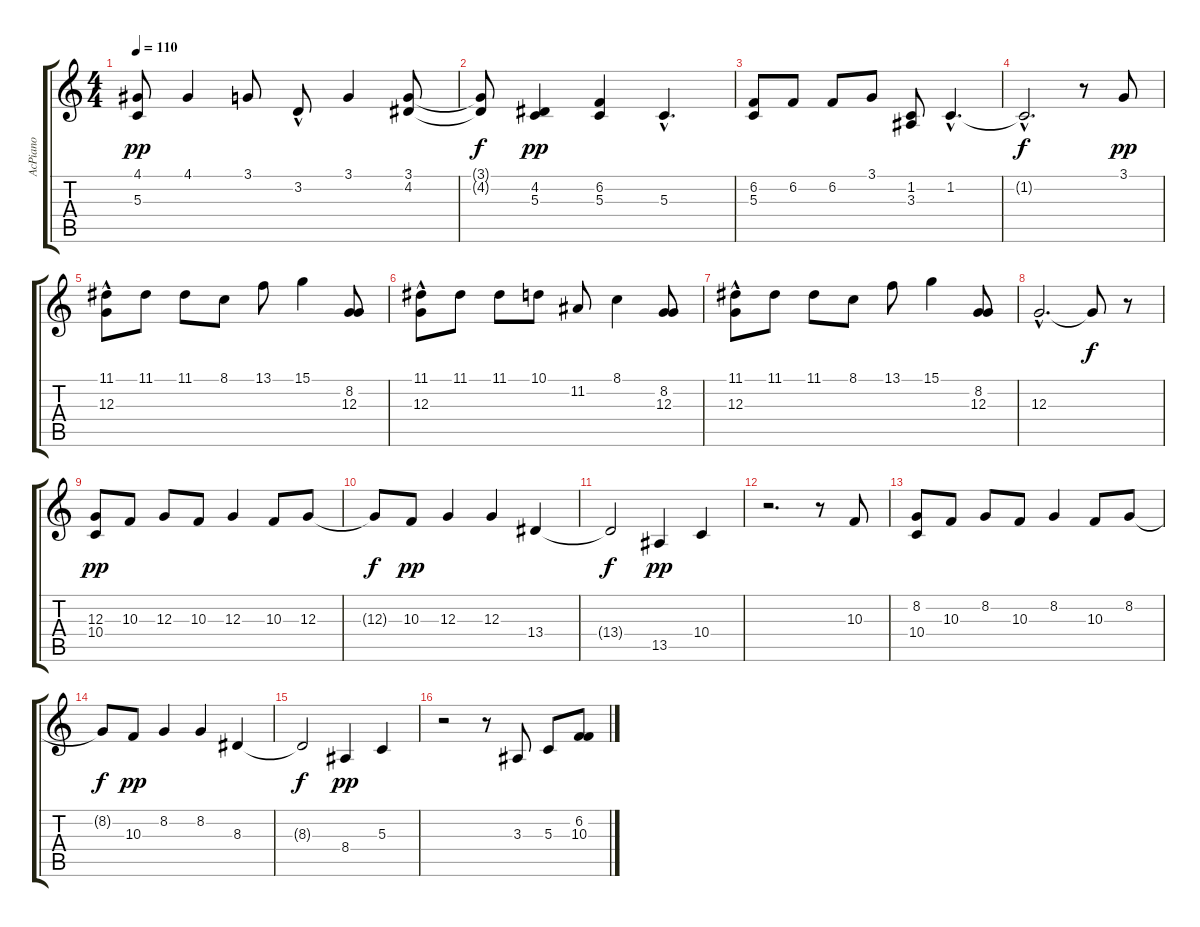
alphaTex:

\track ("AcPiano" "AcPiano") {instrument pad3polysynth}
\staff {score tabs}
\tuning (E4 B3 G3 D3 A2 E2) {hide}
\ts (4 4)
\tempo 110
\clef g2
\ks c
(4.1 5.3).8{dy pp} 4.1.4 3.1.8 3.2{hac}.8 3.1.4 (3.1 4.2).8 |
(3.1{t} 4.2{t}).8{dy f} (4.2 5.3).4{dy pp} (6.2 5.3).4 5.3{hac}.4{d} |
(6.2 5.3).8 6.2.8 6.2.8 3.1.8 (1.2 3.3).8 1.2{hac}.4{d} |
1.2{hac t}.2{d dy f} r.8 3.1.8{dy pp} |
(11.1 12.3{hac}).8 11.1.8 11.1.8 8.1.8 13.1.8 15.1.4 (8.2 12.3).8 |
(11.1 12.3{hac}).8 11.1.8 11.1.8 10.1.8 11.2.8 8.1.4 (8.2 12.3).8 |
(11.1 12.3{hac}).8 11.1.8 11.1.8 8.1.8 13.1.8 15.1.4 (8.2 12.3).8 |
12.3{hac}.2{d} 12.3{t}.8{dy f} r.8 |
(12.3 10.4).8{dy pp} 10.3.8 12.3.8 10.3.8 12.3.4 10.3.8 12.3.8 |
12.3{t}.8{dy f} 10.3.8{dy pp} 12.3.4 12.3.4 13.4.4 |
13.4{t}.2{dy f} 13.5.4{dy pp} 10.4.4 |
r.2{d} r.8 10.3.8 |
(8.2 10.4).8 10.3.8 8.2.8 10.3.8 8.2.4 10.3.8 8.2.8 |
8.2{t}.8{dy f} 10.3.8{dy pp} 8.2.4 8.2.4 8.3.4 |
8.3{t}.2{dy f} 8.4.4{dy pp} 5.3.4 |
r.2 r.8 3.3.8 5.3.8 (6.2 10.3).8
